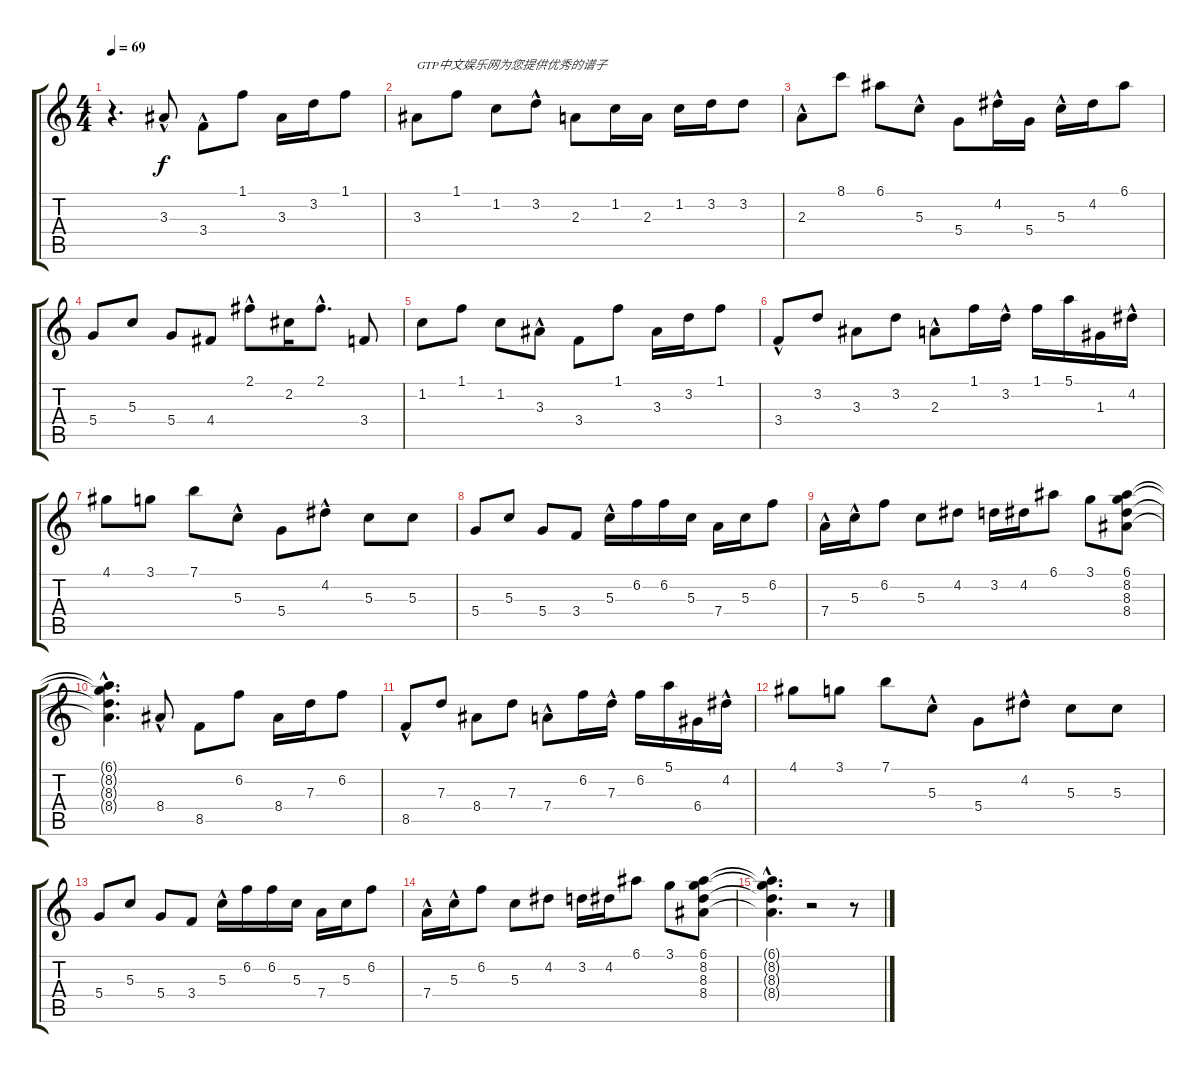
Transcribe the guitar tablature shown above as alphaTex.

\track "" {instrument acousticguitarsteel}
\staff {score tabs}
\tuning (E4 B3 G3 D3 A2 E2) {hide}
\ts (4 4)
\tempo 69
\clef g2
\ks c
r.4{d dy f instrument acousticguitarsteel} 3.3{hac}.8 3.4{hac}.8 1.1.8 3.3.16 3.2.16 1.1.8 |
3.3.8{txt "GTP中文娱乐网为您提供优秀的谱子"} 1.1.8 1.2.8 3.2{hac}.8 2.3.8 1.2.16 2.3.16 1.2.16 3.2.16 3.2.8 |
2.3{hac}.8 8.1.8 6.1.8 5.3{hac}.8 5.4.8 4.2{hac}.16 5.4.16 5.3{hac}.16 4.2.16 6.1.8 |
5.4.8 5.3.8 5.4.8 4.4.8 2.1{hac}.8 2.2.16 2.1{hac}.8{d} 3.4.8 |
1.2.8 1.1.8 1.2.8 3.3{hac}.8 3.4.8 1.1.8 3.3.16 3.2.16 1.1.8 |
3.4{hac}.8 3.2.8 3.3.8 3.2.8 2.3{hac}.8 1.1.16 3.2{hac}.16 1.1.16 5.1.16 1.3.16 4.2{hac}.16 |
4.1.8 3.1.8 7.1.8 5.3{hac}.8 5.4.8 4.2{hac}.8 5.3.8 5.3.8 |
5.4.8 5.3.8 5.4.8 3.4.8 5.3{hac}.16 6.2.16 6.2.16 5.3.16 7.4.16 5.3.16 6.2.8 |
7.4{hac}.16 5.3{hac}.16 6.2.8 5.3.8 4.2.8 3.2.16 4.2.16 6.1.8 3.1.8 (6.1 8.2 8.3 8.4).8 |
(6.1{hac t} 8.2{hac t} 8.3{hac t} 8.4{hac t}).4{d} 8.4{hac}.8 8.5.8 6.2.8 8.4.16 7.3.16 6.2.8 |
8.5{hac}.8 7.3.8 8.4.8 7.3.8 7.4{hac}.8 6.2.16 7.3{hac}.16 6.2.16 5.1.16 6.4.16 4.2{hac}.16 |
4.1.8 3.1.8 7.1.8 5.3{hac}.8 5.4.8 4.2{hac}.8 5.3.8 5.3.8 |
5.4.8 5.3.8 5.4.8 3.4.8 5.3{hac}.16 6.2.16 6.2.16 5.3.16 7.4.16 5.3.16 6.2.8 |
7.4{hac}.16 5.3{hac}.16 6.2.8 5.3.8 4.2.8 3.2.16 4.2.16 6.1.8 3.1.8 (6.1 8.2 8.3 8.4).8 |
(6.1{hac t} 8.2{hac t} 8.3{hac t} 8.4{hac t}).4{d} r.2 r.8
